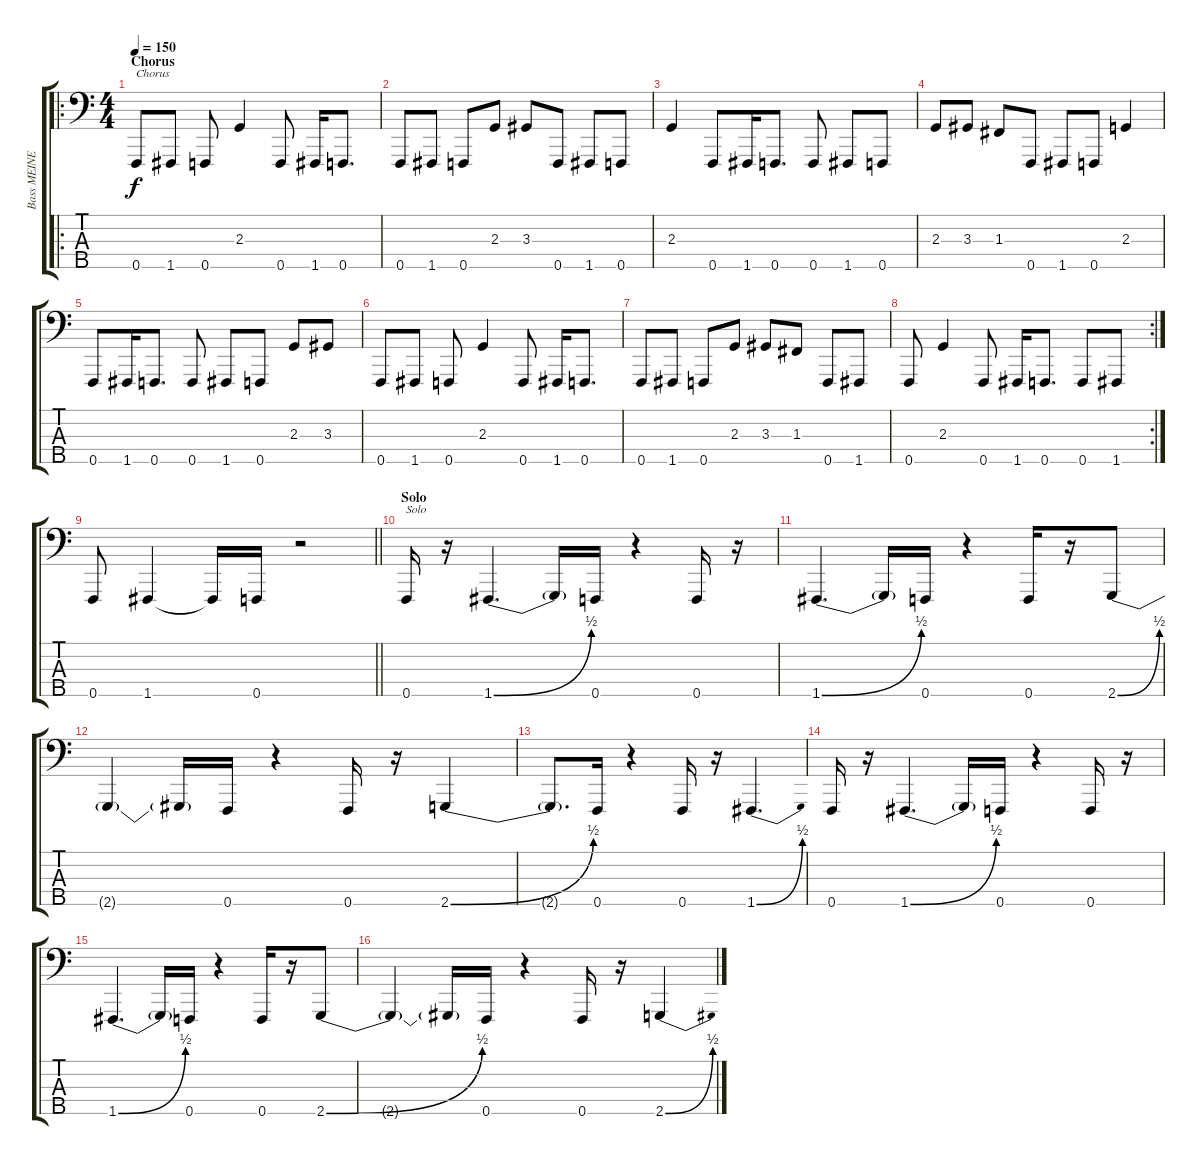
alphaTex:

\track ("Bass MEINE SPERMINATOR" "Bass MEINE") {instrument slapbass2}
\staff {score tabs}
\tuning (Eb2 Bb1 F1 C1 F0) {hide}
\ro
\ts (4 4)
\section ("" "Chorus")
\tempo 150
\clef f4
\ks c
0.5.8{txt "Chorus" dy f} 1.5.8 0.5.8 2.3.4 0.5.8 1.5.16 0.5.8{d} |
0.5.8 1.5.8 0.5.8 2.3.8 3.3.8 0.5.8 1.5.8 0.5.8 |
2.3.4 0.5.8 1.5.16 0.5.8{d} 0.5.8 1.5.8 0.5.8 |
2.3.8 3.3.8 1.3.8 0.5.8 1.5.8 0.5.8 2.3.4 |
0.5.8 1.5.16 0.5.8{d} 0.5.8 1.5.8 0.5.8 2.3.8 3.3.8 |
0.5.8 1.5.8 0.5.8 2.3.4 0.5.8 1.5.16 0.5.8{d} |
0.5.8 1.5.8 0.5.8 2.3.8 3.3.8 1.3.8 0.5.8 1.5.8 |
\rc 2
0.5.8 2.3.4 0.5.8 1.5.16 0.5.8{d} 0.5.8 1.5.8 |
\barLineRight lightlight
0.5.8 1.5.4 1.5{t}.16 0.5.16 r.2 |
\section ("" "Solo")
0.5.16{txt "Solo"} r.16 1.5{be (bend 0 0 60 2)}.4{d} 1.5{t}.16 0.5.16 r.4 0.5.16 r.16 |
1.5{be (bend 0 0 60 2)}.4{d} 1.5{t}.16 0.5.16 r.4 0.5.16 r.16 2.5{be (bend 0 0 60 2)}.8 |
2.5{t}.4 2.5{t}.16 0.5.16 r.4 0.5.16 r.16 2.5{be (bend 0 0 60 2)}.4 |
2.5{t}.8{d} 0.5.16 r.4 0.5.16 r.16 1.5{be (bend 0 0 60 2)}.4{d} |
0.5.16 r.16 1.5{be (bend 0 0 60 2)}.4{d} 1.5{t}.16 0.5.16 r.4 0.5.16 r.16 |
1.5{be (bend 0 0 60 2)}.4{d} 1.5{t}.16 0.5.16 r.4 0.5.16 r.16 2.5{be (bend 0 0 60 2)}.8 |
2.5{t}.4 2.5{t}.16 0.5.16 r.4 0.5.16 r.16 2.5{be (bend 0 0 60 2)}.4
